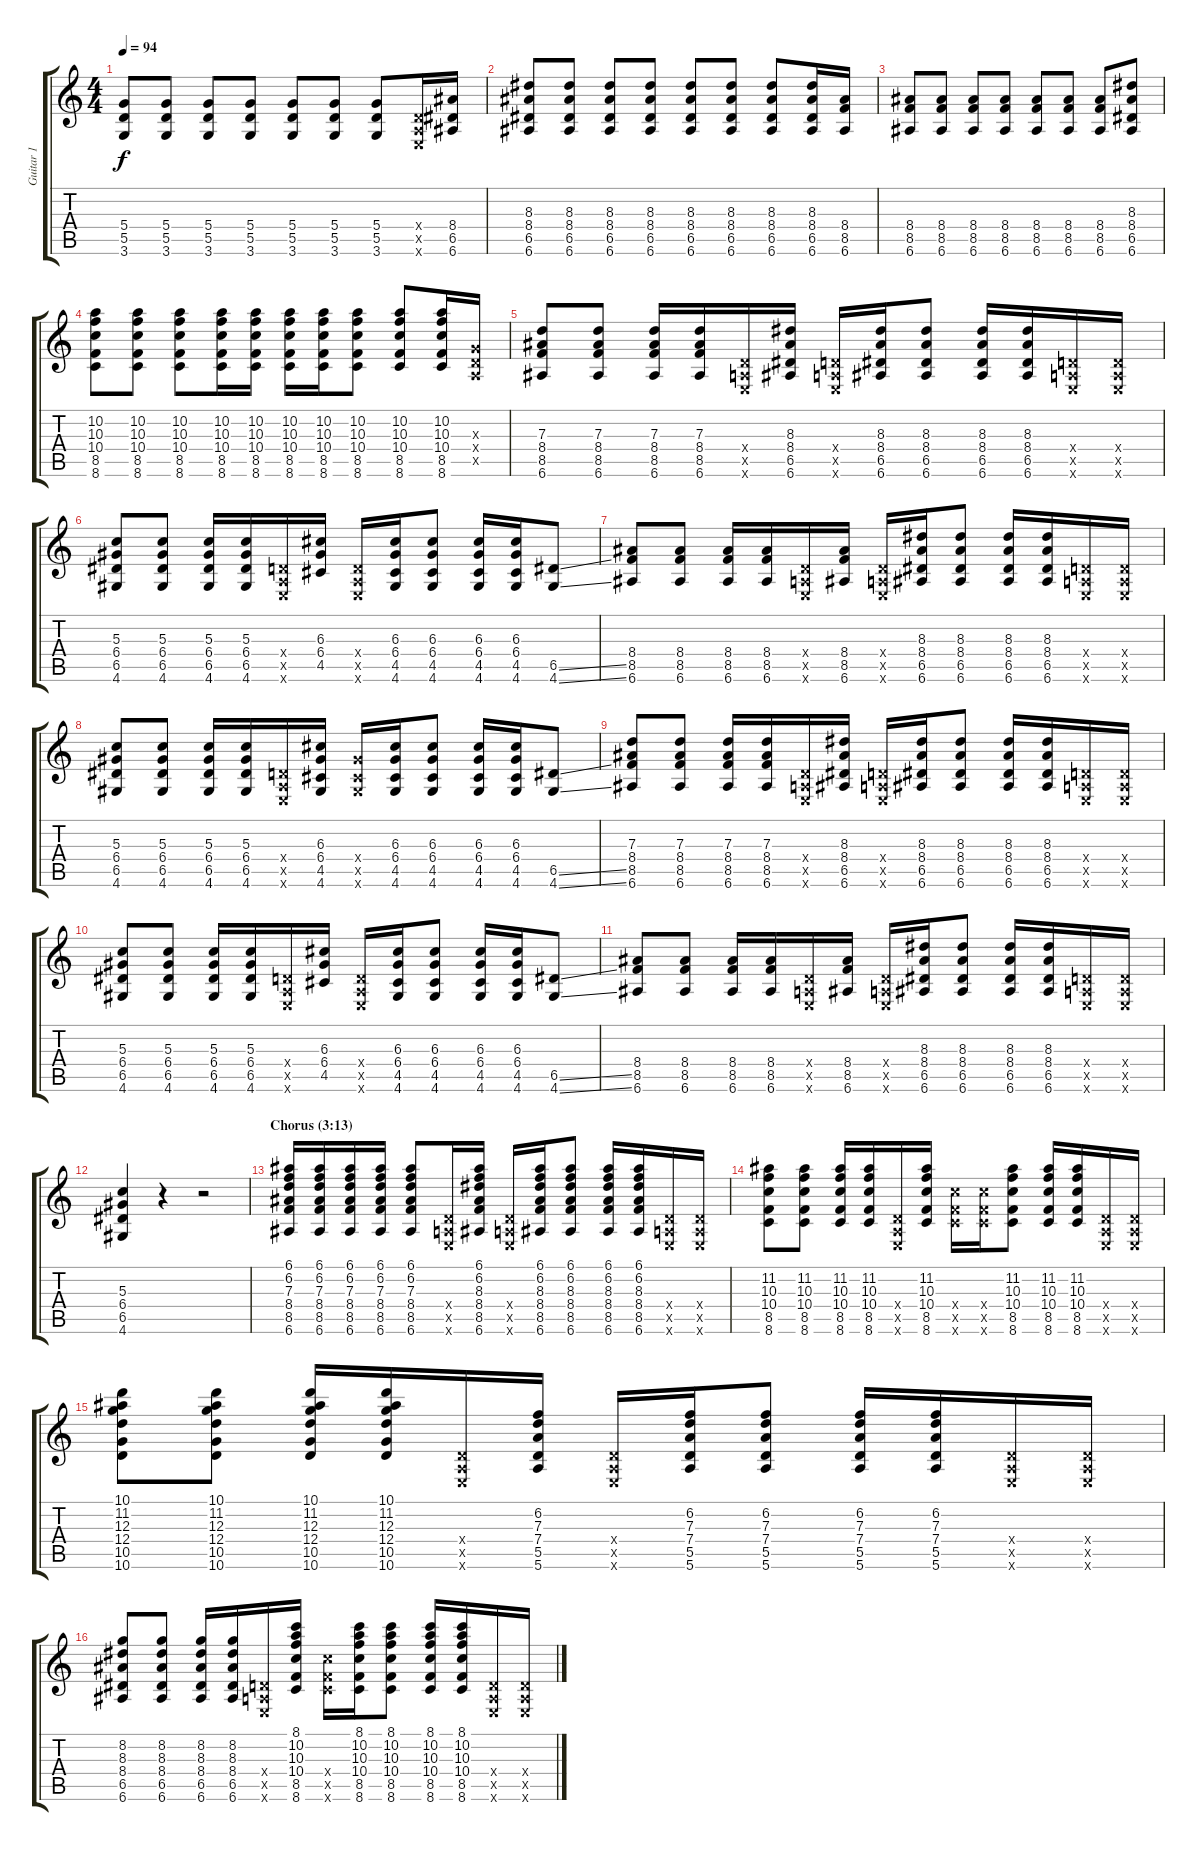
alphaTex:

\track ("Guitar 1" "Guitar 1") {instrument acousticguitarsteel}
\staff {score tabs}
\tuning (E4 B3 G3 D3 A2 E2) {hide}
\ts (4 4)
\tempo 94
\clef g2
\ks c
(5.4 5.5 3.6).8{dy f} (5.4 5.5 3.6).8 (5.4 5.5 3.6).8 (5.4 5.5 3.6).8 (5.4 5.5 3.6).8 (5.4 5.5 3.6).8 (5.4 5.5 3.6).8 (0.4{x} 0.5{x} 0.6{x}).16 (8.4 6.5 6.6).16 |
(8.3 8.4 6.5 6.6).8 (8.3 8.4 6.5 6.6).8 (8.3 8.4 6.5 6.6).8 (8.3 8.4 6.5 6.6).8 (8.3 8.4 6.5 6.6).8 (8.3 8.4 6.5 6.6).8 (8.3 8.4 6.5 6.6).8 (8.3 8.4 6.5 6.6).16 (8.4 8.5 6.6).16 |
(8.4 8.5 6.6).8 (8.4 8.5 6.6).8 (8.4 8.5 6.6).8 (8.4 8.5 6.6).8 (8.4 8.5 6.6).8 (8.4 8.5 6.6).8 (8.4 8.5 6.6).8 (8.3 8.4 6.5 6.6).8 |
(10.2 10.3 10.4 8.5 8.6).8 (10.2 10.3 10.4 8.5 8.6).8 (10.2 10.3 10.4 8.5 8.6).8 (10.2 10.3 10.4 8.5 8.6).16 (10.2 10.3 10.4 8.5 8.6).16 (10.2 10.3 10.4 8.5 8.6).16 (10.2 10.3 10.4 8.5 8.6).16 (10.2 10.3 10.4 8.5 8.6).8 (10.2 10.3 10.4 8.5 8.6).8 (10.2 10.3 10.4 8.5 8.6).16 (0.3{x} 0.4{x} 0.5{x}).16 |
(7.3 8.4 8.5 6.6).8 (7.3 8.4 8.5 6.6).8 (7.3 8.4 8.5 6.6).16 (7.3 8.4 8.5 6.6).16 (0.4{x} 0.5{x} 0.6{x}).16 (8.3 8.4 6.5 6.6).16 (0.4{x} 0.5{x} 0.6{x}).16 (8.3 8.4 6.5 6.6).16 (8.3 8.4 6.5 6.6).8 (8.3 8.4 6.5 6.6).16 (8.3 8.4 6.5 6.6).16 (0.4{x} 0.5{x} 0.6{x}).16 (0.4{x} 0.5{x} 0.6{x}).16 |
(5.3 6.4 6.5 4.6).8 (5.3 6.4 6.5 4.6).8 (5.3 6.4 6.5 4.6).16 (5.3 6.4 6.5 4.6).16 (0.4{x} 0.5{x} 0.6{x}).16 (6.3 6.4 4.5).16 (0.4{x} 0.5{x} 0.6{x}).16 (6.3 6.4 4.5 4.6).16 (6.3 6.4 4.5 4.6).8 (6.3 6.4 4.5 4.6).16 (6.3 6.4 4.5 4.6).16 (6.5{ss} 4.6{ss}).8 |
(8.4 8.5 6.6).8 (8.4 8.5 6.6).8 (8.4 8.5 6.6).16 (8.4 8.5 6.6).16 (0.4{x} 0.5{x} 0.6{x}).16 (8.4 8.5 6.6).16 (0.4{x} 0.5{x} 0.6{x}).16 (8.3 8.4 6.5 6.6).16 (8.3 8.4 6.5 6.6).8 (8.3 8.4 6.5 6.6).16 (8.3 8.4 6.5 6.6).16 (0.4{x} 0.5{x} 0.6{x}).16 (0.4{x} 0.5{x} 0.6{x}).16 |
(5.3 6.4 6.5 4.6).8 (5.3 6.4 6.5 4.6).8 (5.3 6.4 6.5 4.6).16 (5.3 6.4 6.5 4.6).16 (0.4{x} 0.5{x} 0.6{x}).16 (6.3 6.4 4.5 4.6).16 (6.4{x} 4.5{x} 4.6{x}).16 (6.3 6.4 4.5 4.6).16 (6.3 6.4 4.5 4.6).8 (6.3 6.4 4.5 4.6).16 (6.3 6.4 4.5 4.6).16 (6.5{ss} 4.6{ss}).8 |
(7.3 8.4 8.5 6.6).8 (7.3 8.4 8.5 6.6).8 (7.3 8.4 8.5 6.6).16 (7.3 8.4 8.5 6.6).16 (0.4{x} 0.5{x} 0.6{x}).16 (8.3 8.4 6.5 6.6).16 (0.4{x} 0.5{x} 0.6{x}).16 (8.3 8.4 6.5 6.6).16 (8.3 8.4 6.5 6.6).8 (8.3 8.4 6.5 6.6).16 (8.3 8.4 6.5 6.6).16 (0.4{x} 0.5{x} 0.6{x}).16 (0.4{x} 0.5{x} 0.6{x}).16 |
(5.3 6.4 6.5 4.6).8 (5.3 6.4 6.5 4.6).8 (5.3 6.4 6.5 4.6).16 (5.3 6.4 6.5 4.6).16 (0.4{x} 0.5{x} 0.6{x}).16 (6.3 6.4 4.5).16 (0.4{x} 0.5{x} 0.6{x}).16 (6.3 6.4 4.5 4.6).16 (6.3 6.4 4.5 4.6).8 (6.3 6.4 4.5 4.6).16 (6.3 6.4 4.5 4.6).16 (6.5{ss} 4.6{ss}).8 |
(8.4 8.5 6.6).8 (8.4 8.5 6.6).8 (8.4 8.5 6.6).16 (8.4 8.5 6.6).16 (0.4{x} 0.5{x} 0.6{x}).16 (8.4 8.5 6.6).16 (0.4{x} 0.5{x} 0.6{x}).16 (8.3 8.4 6.5 6.6).16 (8.3 8.4 6.5 6.6).8 (8.3 8.4 6.5 6.6).16 (8.3 8.4 6.5 6.6).16 (0.4{x} 0.5{x} 0.6{x}).16 (0.4{x} 0.5{x} 0.6{x}).16 |
(5.3 6.4 6.5 4.6).4 r.4 r.2 |
\section ("" "Chorus (3:13)")
(6.1 6.2 7.3 8.4 8.5 6.6).16 (6.1 6.2 7.3 8.4 8.5 6.6).16 (6.1 6.2 7.3 8.4 8.5 6.6).16 (6.1 6.2 7.3 8.4 8.5 6.6).16 (6.1 6.2 7.3 8.4 8.5 6.6).8 (0.4{x} 0.5{x} 0.6{x}).16 (6.1 6.2 8.3 8.4 8.5 6.6).16 (0.4{x} 0.5{x} 0.6{x}).16 (6.1 6.2 8.3 8.4 8.5 6.6).16 (6.1 6.2 8.3 8.4 8.5 6.6).8 (6.1 6.2 8.3 8.4 8.5 6.6).16 (6.1 6.2 8.3 8.4 8.5 6.6).16 (0.4{x} 0.5{x} 0.6{x}).16 (0.4{x} 0.5{x} 0.6{x}).16 |
(11.2 10.3 10.4 8.5 8.6).8 (11.2 10.3 10.4 8.5 8.6).8 (11.2 10.3 10.4 8.5 8.6).16 (11.2 10.3 10.4 8.5 8.6).16 (0.4{x} 0.5{x} 0.6{x}).16 (11.2 10.3 10.4 8.5 8.6).16 (10.4{x} 8.5{x} 8.6{x}).16 (10.4{x} 8.5{x} 8.6{x}).16 (11.2 10.3 10.4 8.5 8.6).8 (11.2 10.3 10.4 8.5 8.6).16 (11.2 10.3 10.4 8.5 8.6).16 (0.4{x} 0.5{x} 0.6{x}).16 (0.4{x} 0.5{x} 0.6{x}).16 |
(10.1 11.2 12.3 12.4 10.5 10.6).8 (10.1 11.2 12.3 12.4 10.5 10.6).8 (10.1 11.2 12.3 12.4 10.5 10.6).16 (10.1 11.2 12.3 12.4 10.5 10.6).16 (0.4{x} 0.5{x} 0.6{x}).16 (6.2 7.3 7.4 5.5 5.6).16 (0.4{x} 0.5{x} 0.6{x}).16 (6.2 7.3 7.4 5.5 5.6).16 (6.2 7.3 7.4 5.5 5.6).8 (6.2 7.3 7.4 5.5 5.6).16 (6.2 7.3 7.4 5.5 5.6).16 (0.4{x} 0.5{x} 0.6{x}).16 (0.4{x} 0.5{x} 0.6{x}).16 |
(8.2 8.3 8.4 6.5 6.6).8 (8.2 8.3 8.4 6.5 6.6).8 (8.2 8.3 8.4 6.5 6.6).16 (8.2 8.3 8.4 6.5 6.6).16 (0.4{x} 0.5{x} 0.6{x}).16 (8.1 10.2 10.3 10.4 8.5 8.6).16 (10.4{x} 8.5{x} 8.6{x}).16 (8.1 10.2 10.3 10.4 8.5 8.6).16 (8.1 10.2 10.3 10.4 8.5 8.6).8 (8.1 10.2 10.3 10.4 8.5 8.6).16 (8.1 10.2 10.3 10.4 8.5 8.6).16 (0.4{x} 0.5{x} 0.6{x}).16 (0.4{x} 0.5{x} 0.6{x}).16
